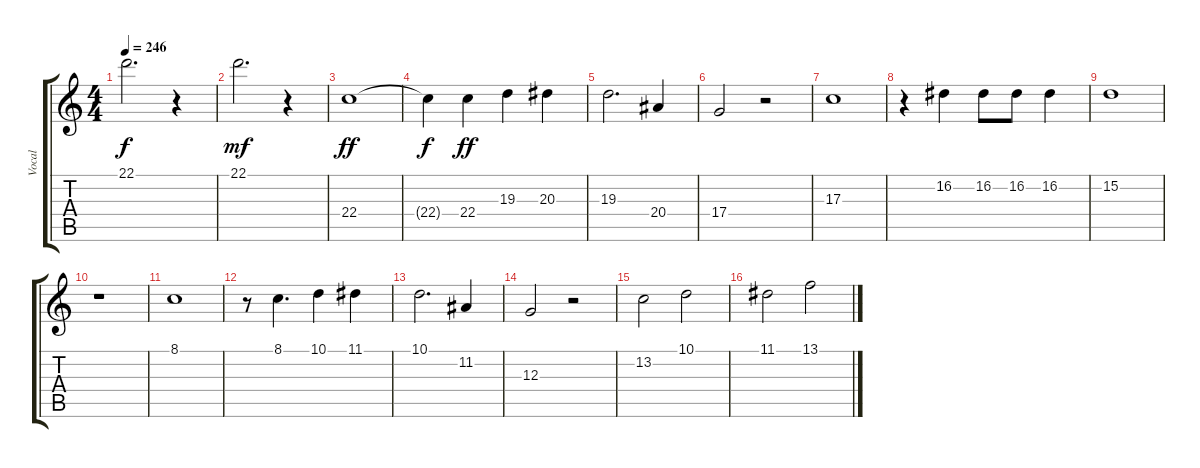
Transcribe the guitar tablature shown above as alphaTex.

\track ("Vocal" "Vocal") {instrument synthvoice}
\staff {score tabs}
\tuning (E4 B3 G3 D3 A2 E2) {hide}
\ts (4 4)
\tempo 246
\clef g2
\ks c
22.1.2{d dy f} r.4 |
22.1.2{d dy mf} r.4 |
22.4.1{dy ff} |
22.4{t}.4{dy f} 22.4.4{dy ff} 19.3.4 20.3.4 |
19.3.2{d} 20.4.4 |
17.4.2 r.2 |
17.3.1 |
r.4 16.2.4 16.2.8 16.2.8 16.2.4 |
15.2.1 |
r.1 |
8.1.1 |
r.8 8.1.4{d} 10.1.4 11.1.4 |
10.1.2{d} 11.2.4 |
12.3.2 r.2 |
13.2.2 10.1.2 |
11.1.2 13.1.2
